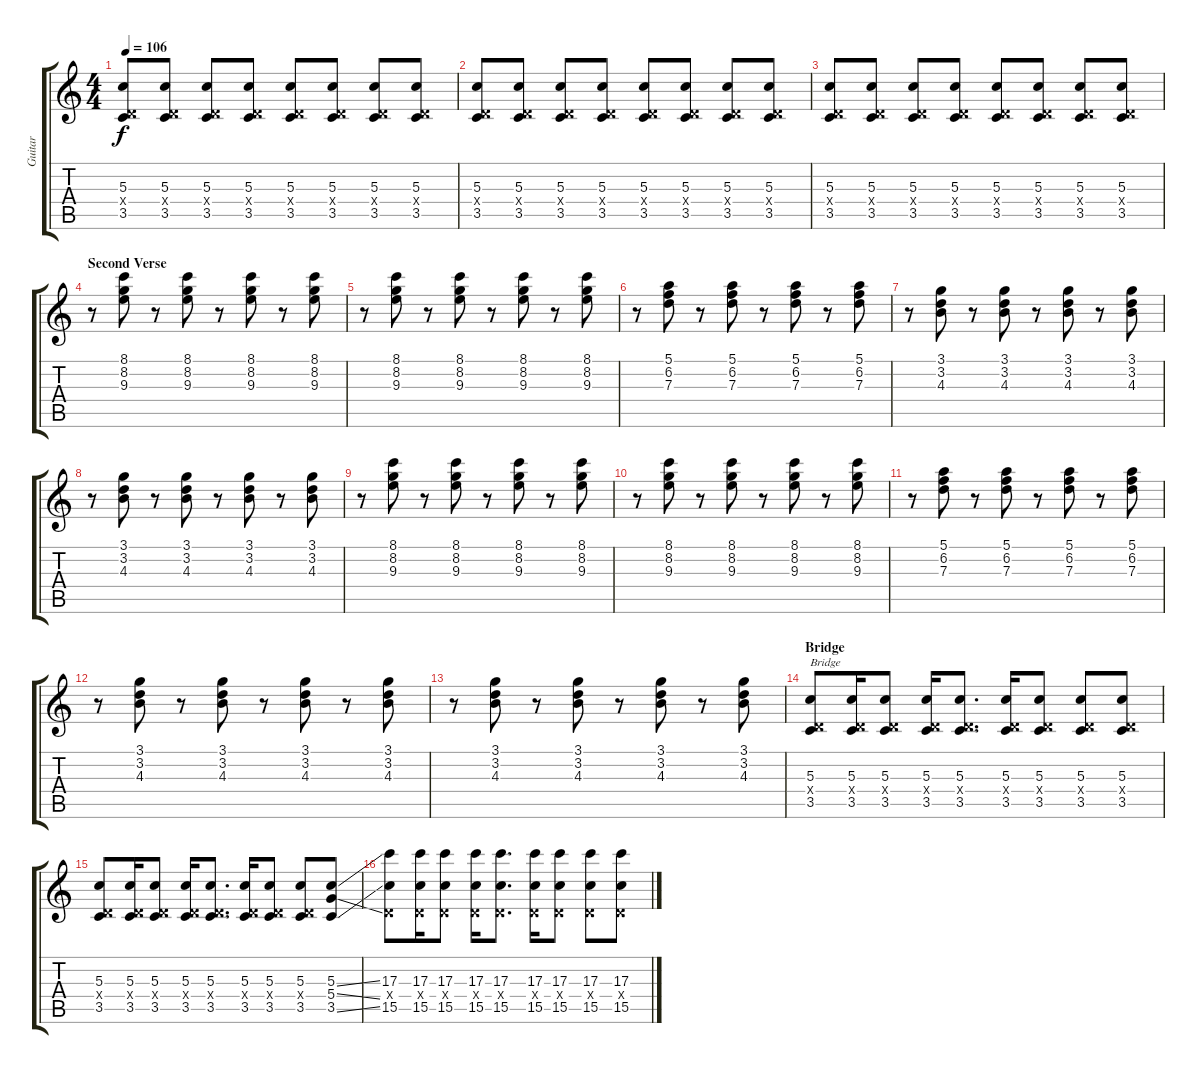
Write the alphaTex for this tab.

\track ("Guitar" "Guitar") {instrument overdrivenguitar}
\staff {score tabs}
\tuning (E4 B3 G3 D3 A2 E2) {hide}
\ts (4 4)
\tempo 106
\clef g2
\ks c
(5.3 0.4{x} 3.5).8{dy f} (5.3 0.4{x} 3.5).8 (5.3 0.4{x} 3.5).8 (5.3 0.4{x} 3.5).8 (5.3 0.4{x} 3.5).8 (5.3 0.4{x} 3.5).8 (5.3 0.4{x} 3.5).8 (5.3 0.4{x} 3.5).8 |
(5.3 0.4{x} 3.5).8 (5.3 0.4{x} 3.5).8 (5.3 0.4{x} 3.5).8 (5.3 0.4{x} 3.5).8 (5.3 0.4{x} 3.5).8 (5.3 0.4{x} 3.5).8 (5.3 0.4{x} 3.5).8 (5.3 0.4{x} 3.5).8 |
(5.3 0.4{x} 3.5).8 (5.3 0.4{x} 3.5).8 (5.3 0.4{x} 3.5).8 (5.3 0.4{x} 3.5).8 (5.3 0.4{x} 3.5).8 (5.3 0.4{x} 3.5).8 (5.3 0.4{x} 3.5).8 (5.3 0.4{x} 3.5).8 |
\section ("" "Second Verse")
r.8 (8.1 8.2 9.3).8 r.8 (8.1 8.2 9.3).8 r.8 (8.1 8.2 9.3).8 r.8 (8.1 8.2 9.3).8 |
r.8 (8.1 8.2 9.3).8 r.8 (8.1 8.2 9.3).8 r.8 (8.1 8.2 9.3).8 r.8 (8.1 8.2 9.3).8 |
r.8 (5.1 6.2 7.3).8 r.8 (5.1 6.2 7.3).8 r.8 (5.1 6.2 7.3).8 r.8 (5.1 6.2 7.3).8 |
r.8 (3.1 3.2 4.3).8 r.8 (3.1 3.2 4.3).8 r.8 (3.1 3.2 4.3).8 r.8 (3.1 3.2 4.3).8 |
r.8 (3.1 3.2 4.3).8 r.8 (3.1 3.2 4.3).8 r.8 (3.1 3.2 4.3).8 r.8 (3.1 3.2 4.3).8 |
r.8 (8.1 8.2 9.3).8 r.8 (8.1 8.2 9.3).8 r.8 (8.1 8.2 9.3).8 r.8 (8.1 8.2 9.3).8 |
r.8 (8.1 8.2 9.3).8 r.8 (8.1 8.2 9.3).8 r.8 (8.1 8.2 9.3).8 r.8 (8.1 8.2 9.3).8 |
r.8 (5.1 6.2 7.3).8 r.8 (5.1 6.2 7.3).8 r.8 (5.1 6.2 7.3).8 r.8 (5.1 6.2 7.3).8 |
r.8 (3.1 3.2 4.3).8 r.8 (3.1 3.2 4.3).8 r.8 (3.1 3.2 4.3).8 r.8 (3.1 3.2 4.3).8 |
r.8 (3.1 3.2 4.3).8 r.8 (3.1 3.2 4.3).8 r.8 (3.1 3.2 4.3).8 r.8 (3.1 3.2 4.3).8 |
\section ("" "Bridge")
(5.3 0.4{x} 3.5).8{txt "Bridge"} (5.3 0.4{x} 3.5).16 (5.3 0.4{x} 3.5).8 (5.3 0.4{x} 3.5).16 (5.3 0.4{x} 3.5).8{d} (5.3 0.4{x} 3.5).16 (5.3 0.4{x} 3.5).8 (5.3 0.4{x} 3.5).8 (5.3 0.4{x} 3.5).8 |
(5.3 0.4{x} 3.5).8 (5.3 0.4{x} 3.5).16 (5.3 0.4{x} 3.5).8 (5.3 0.4{x} 3.5).16 (5.3 0.4{x} 3.5).8{d} (5.3 0.4{x} 3.5).16 (5.3 0.4{x} 3.5).8 (5.3 0.4{x} 3.5).8 (5.3{ss} 5.4{ss} 3.5{ss}).8 |
(17.3 0.4{x} 15.5).8 (17.3 0.4{x} 15.5).16 (17.3 0.4{x} 15.5).8 (17.3 0.4{x} 15.5).16 (17.3 0.4{x} 15.5).8{d} (17.3 0.4{x} 15.5).16 (17.3 0.4{x} 15.5).8 (17.3 0.4{x} 15.5).8 (17.3 0.4{x} 15.5).8
